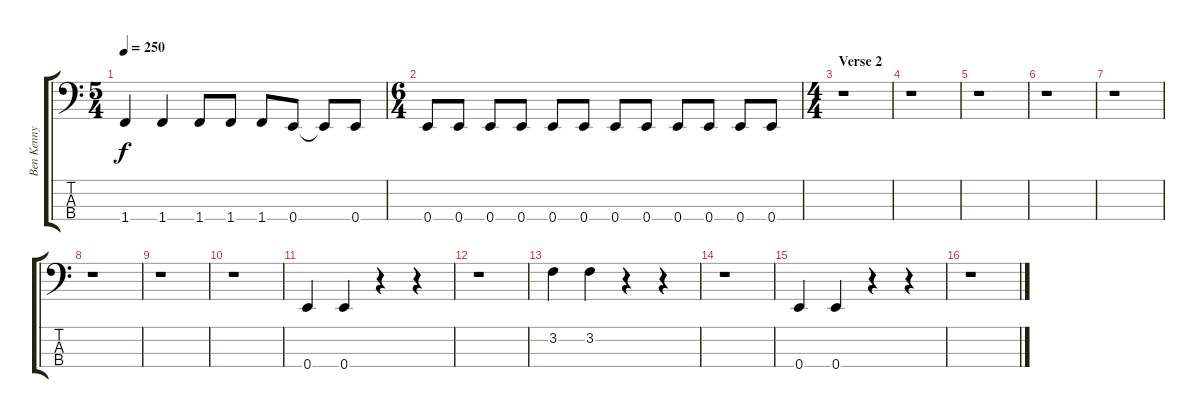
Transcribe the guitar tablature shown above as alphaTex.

\track ("Ben Kenny" "Ben Kenny") {instrument electricbassfinger}
\staff {score tabs}
\tuning (G2 D2 A1 E1) {hide}
\ts (5 4)
\tempo 250
\clef f4
\ks c
1.4.4{dy f} 1.4.4 1.4.8 1.4.8 1.4.8 0.4.8 0.4{t}.8 0.4.8 |
\ts (6 4)
0.4.8 0.4.8 0.4.8 0.4.8 0.4.8 0.4.8 0.4.8 0.4.8 0.4.8 0.4.8 0.4.8 0.4.8 |
\ts (4 4)
\section ("" "Verse 2")
r.1 |
r.1 |
r.1 |
r.1 |
r.1 |
r.1 |
r.1 |
r.1 |
0.4.4 0.4.4 r.4 r.4 |
r.1 |
3.2.4 3.2.4 r.4 r.4 |
r.1 |
0.4.4 0.4.4 r.4 r.4 |
r.1
